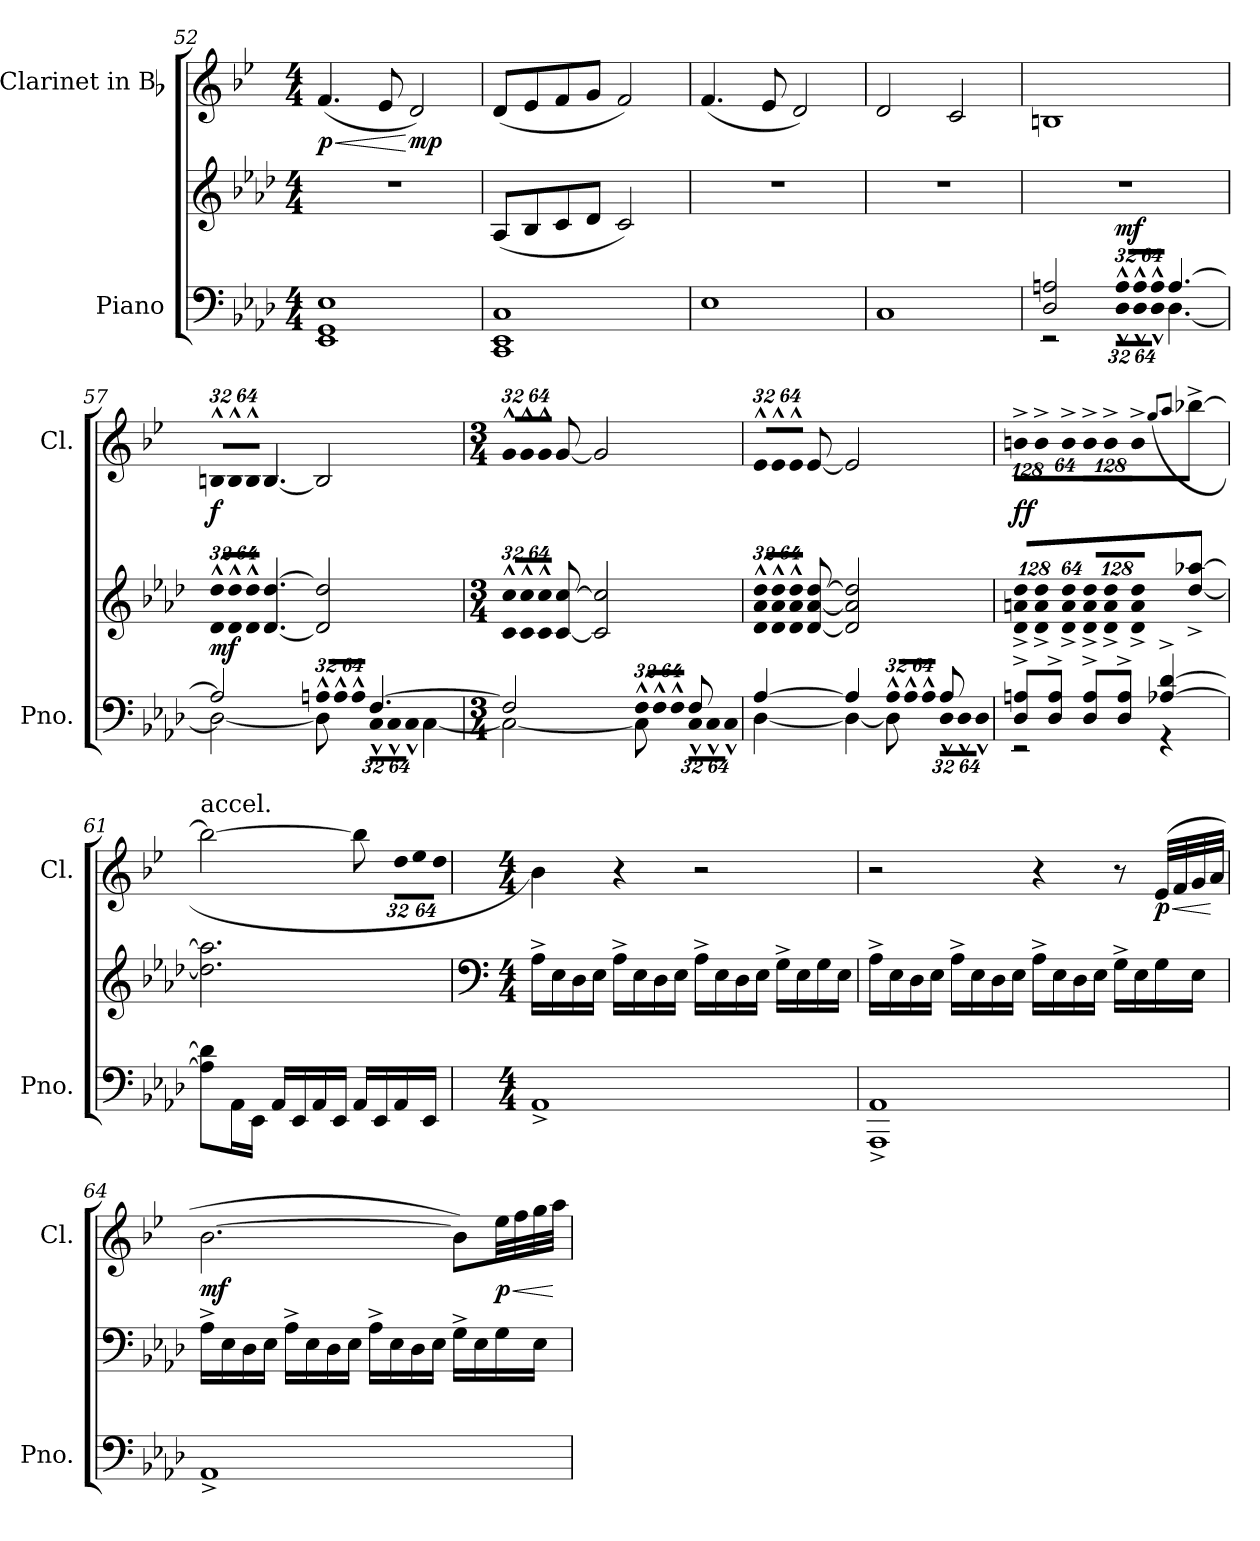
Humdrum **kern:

**kern	**kern	**dynam	**kern	**dynam
*part2	*part2	*part2	*part1	*part1
*staff3	*staff2	*staff2/3	*staff1	*staff1
*I"Piano	*	*	*I"Clarinet in Bb	*
*I'Pno.	*	*	*I'Cl.	*
*clefF4	*clefG2	*	*clefG2	*
*	*	*	*ITrd1c2	*
*k[b-e-a-d-]	*k[b-e-a-d-]	*	*k[b-e-a-d-]	*
*A-:	*A-:	*	*A-:	*
*M4/4	*M4/4	*	*M4/4	*
=52	=52	=52	=52	=52
!	!	!	!	!LO:HP:b
1EE-i 1GGi 1E-i	1r	.	(4.e-i/	< p
.	.	.	8d-i/	.
.	.	.	2ci/)	[ mp
=53	=53	=53	=53	=53
1CCi 1EE-i 1Ci	(8A-i/L	.	(8ci/L	.
.	8B-i/	.	8d-i/	.
.	8ci/	.	8e-i/	.
.	8d-i/J	.	8fi/J	.
.	2ci/)	.	2e-i/)	.
=54	=54	=54	=54	=54
1E-i	1r	.	(4.e-i/	.
.	.	.	8d-i/	.
.	.	.	2ci/)	.
!!LO:LB:g=z
=55	=55	=55	=55	=55
1Ci	1r	.	2ci/	.
.	.	.	2B-i/	.
=56	=56	=56	=56	=56
*^	*	*	*	*
2D-i/ 2Ani	2r	1r	.	1Ani	.
*Xbrackettup	*	*	*	*	*
!LO:N:vis=16	!LO:N:vis=16	!	!	!	!
512%21A^^i/LL	512%21D-^^i\LL	.	mf	.	.
!LO:N:vis=16	!LO:N:vis=16	!	!	!	!
1024%43A^^i/	1024%43D-^^i\	.	.	.	.
!LO:N:vis=16	!LO:N:vis=16	!	!	!	!
1024%43A^^i/JJ	1024%43D-^^i\JJ	.	.	.	.
[>4.Ai/	[<4.D-i\	.	.	.	.
=57	=57	=57	=57	=57	=57
*	*	*Xbrackettup	*	*	*
!	!	!LO:N:vis=16	!	!	!
*	*	*	*	*Xbrackettup	*
!	!	!	!	!LO:N:vis=16	!
2Ai/]	2D-i\_<	512%21d-i/^^ 512%21dd-i^^LL	mf	512%21An^^i/LL	f
!	!	!LO:N:vis=16	!	!LO:N:vis=16	!
.	.	1024%43d-i/^^ 1024%43dd-i^^	.	1024%43A^^i/	.
!	!	!LO:N:vis=16	!	!LO:N:vis=16	!
.	.	1024%43d-i/^^ 1024%43dd-i^^JJ	.	1024%43A^^i/JJ	.
.	.	[<4.d-i/ [>4.dd-i	.	[<4.Ai/	.
!LO:N:vis=16	!	!	!	!	!
512%21An^^i/LL	8D-i\]	2d-i/] 2dd-i]	.	2Ai/]	.
!LO:N:vis=16	!	!	!	!	!
1024%43A^^i/	.	.	.	.	.
!LO:N:vis=16	!	!	!	!	!
1024%43A^^i/JJ	.	.	.	.	.
!	!LO:N:vis=16	!	!	!	!
[>4.Fi/	512%21C^^i\LL	.	.	.	.
!	!LO:N:vis=16	!	!	!	!
.	1024%43C^^i\	.	.	.	.
!	!LO:N:vis=16	!	!	!	!
.	1024%43C^^i\JJ	.	.	.	.
.	[<4Ci\	.	.	.	.
=58	=58	=58	=58	=58	=58
*M3/4	*	*M3/4	*	*M3/4	*
!	!	!LO:N:vis=16	!	!LO:N:vis=16	!
2Fi/]	2Ci\_<	512%21ci/^^ 512%21cci^^LL	.	512%21f^^i/LL	.
!	!	!LO:N:vis=16	!	!LO:N:vis=16	!
.	.	1024%43ci/^^ 1024%43cci^^	.	1024%43f^^i/	.
!	!	!LO:N:vis=16	!	!LO:N:vis=16	!
.	.	1024%43ci/^^ 1024%43cci^^JJ	.	1024%43f^^i/JJ	.
.	.	[<8ci/ [>8cci	.	[<8fi/	.
.	.	2ci/] 2cci]	.	2fi/]	.
!LO:N:vis=16	!	!	!	!	!
512%21F^^i/LL	8Ci\]	.	.	.	.
!LO:N:vis=16	!	!	!	!	!
1024%43F^^i/	.	.	.	.	.
!LO:N:vis=16	!	!	!	!	!
1024%43F^^i/JJ	.	.	.	.	.
!	!LO:N:vis=16	!	!	!	!
8Fi/	512%21C^^i\LL	.	.	.	.
!	!LO:N:vis=16	!	!	!	!
.	1024%43C^^i\	.	.	.	.
!	!LO:N:vis=16	!	!	!	!
.	1024%43C^^i\JJ	.	.	.	.
!!LO:PB:g=z
=59	=59	=59	=59	=59	=59
!	!	!LO:N:vis=16	!	!LO:N:vis=16	!
[>4A-i/	[<4D-i\	512%21d-i/^^ 512%21a-i^^ 512%21dd-i^^LL	.	512%21d-^^i/LL	.
!	!	!LO:N:vis=16	!	!LO:N:vis=16	!
.	.	1024%43d-i/^^ 1024%43a-i^^ 1024%43dd-i^^	.	1024%43d-^^i/	.
!	!	!LO:N:vis=16	!	!LO:N:vis=16	!
.	.	1024%43d-i/^^ 1024%43a-i^^ 1024%43dd-i^^JJ	.	1024%43d-^^i/JJ	.
.	.	[<8d-i/ [<8a-i [>8dd-i	.	[<8d-i/	.
4A-i/]	4D-i\_<	2d-i/] 2a-i] 2dd-i]	.	2d-i/]	.
!LO:N:vis=16	!	!	!	!	!
512%21A-^^i/LL	8D-i\]	.	.	.	.
!LO:N:vis=16	!	!	!	!	!
1024%43A-^^i/	.	.	.	.	.
!LO:N:vis=16	!	!	!	!	!
1024%43A-^^i/JJ	.	.	.	.	.
!	!LO:N:vis=16	!	!	!	!
8A-i/	512%21D-^^i\LL	.	.	.	.
!	!LO:N:vis=16	!	!	!	!
.	1024%43D-^^i\	.	.	.	.
!	!LO:N:vis=16	!	!	!	!
.	1024%43D-^^i\JJ	.	.	.	.
=60	=60	=60	=60	=60	=60
!	!	!LO:N:vis=8	!	!LO:N:vis=8	!
8D-i/^ 8Ani^L	2r	1024%85d-i/^ 1024%85ani^ 1024%85dd-i^L	.	1024%85an^i\L	ff
!	!	!LO:N:vis=8	!	!LO:N:vis=8	!
.	.	1024%85d-i/^ 1024%85ai^ 1024%85dd-i^	.	1024%85a^i\	.
8D-i/^ 8Ai^J	.	.	.	.	.
!	!	!LO:N:vis=8	!	!LO:N:vis=8	!
.	.	512%43d-i/^ 512%43ai^ 512%43dd-i^J	.	512%43a^i\J	.
!	!	!LO:N:vis=8	!	!LO:N:vis=8	!
8D-i/^ 8Ai^L	.	1024%85d-i/^ 1024%85ai^ 1024%85dd-i^L	.	1024%85a^i\L	.
!	!	!LO:N:vis=8	!	!LO:N:vis=8	!
.	.	1024%85d-i/^ 1024%85ai^ 1024%85dd-i^	.	1024%85a^i\	.
8D-i/^ 8Ai^J	.	.	.	.	.
!	!	!LO:N:vis=8	!	!LO:N:vis=8	!
.	.	512%43d-i/^ 512%43ai^ 512%43dd-i^J	.	512%43a^i\J	.
.	.	.	.	(8qffi/L	.
.	.	.	.	8qggi/J	.
[>4A-Xi/^ [>4d-i^	4r	[<4dd-i\^ [>4aa-Xi^	.	[>4aa-X^i\	.
=61	=61	=61	=61	=61	=61
!	!	!	!	!LO:TX:t=accel.	!
*v	*v	*	*	*	*
8A-i\] 8d-i]L	2.dd-i\] 2.aa-i]	.	2aa-i\_>	.
16AA-i\L	.	.	.	.
16EE-i\JJ	.	.	.	.
16AA-i/LL	.	.	.	.
16EE-i/	.	.	.	.
16AA-i/	.	.	.	.
16EE-i/JJ	.	.	.	.
16AA-i/LL	.	.	8aa-i\]	.
16EE-i/	.	.	.	.
!	!	!	!LO:N:vis=16	!
16AA-i/	.	.	512%21cci\LL	.
!	!	!	!LO:N:vis=16	!
.	.	.	1024%43dd-i\	.
16EE-i/JJ	.	.	.	.
!	!	!	!LO:N:vis=16	!
.	.	.	1024%43cci\JJ	.
!!LO:LB:g=z
=62	=62	=62	=62	=62
*	*clefF4	*	*	*
*M4/4	*M4/4	*	*M4/4	*
*	*MM90	*	*MM90	*
1AA-^i	16A-^i\LL	f mp	4a-i\)	.
.	16E-i\	.	.	.
.	16D-i\	.	.	.
.	16E-i\JJ	.	.	.
.	16A-^i\LL	.	4r	.
.	16E-i\	.	.	.
.	16D-i\	.	.	.
.	16E-i\JJ	.	.	.
.	16A-^i\LL	.	2r	.
.	16E-i\	.	.	.
.	16D-i\	.	.	.
.	16E-i\JJ	.	.	.
.	16G^i\LL	.	.	.
.	16E-i\	.	.	.
.	16Gi\	.	.	.
.	16E-i\JJ	.	.	.
=63	=63	=63	=63	=63
1AAA-i^ 1AA-i^	16A-^i\LL	.	2r	.
.	16E-i\	.	.	.
.	16D-i\	.	.	.
.	16E-i\JJ	.	.	.
.	16A-^i\LL	.	.	.
.	16E-i\	.	.	.
.	16D-i\	.	.	.
.	16E-i\JJ	.	.	.
.	16A-^i\LL	.	4r	.
.	16E-i\	.	.	.
.	16D-i\	.	.	.
.	16E-i\JJ	.	.	.
.	16G^i\LL	.	8r	.
.	16E-i\	.	.	.
!	!	!	!	!LO:HP:b
.	16Gi\	.	(32d-i/LLL	< p
.	.	.	32e-i/	.
.	16E-i\JJ	.	32fi/	.
.	.	.	32gi/JJJ	[
!!LO:LB:g=z
=64	=64	=64	=64	=64
1AA-^i	16A-^i\LL	.	[>2.a-i\	mf
.	16E-i\	.	.	.
.	16D-i\	.	.	.
.	16E-i\JJ	.	.	.
.	16A-^i\LL	.	.	.
.	16E-i\	.	.	.
.	16D-i\	.	.	.
.	16E-i\JJ	.	.	.
.	16A-^i\LL	.	.	.
.	16E-i\	.	.	.
.	16D-i\	.	.	.
.	16E-i\JJ	.	.	.
.	16G^i\LL	.	8a-i\L])	.
.	16E-i\	.	.	.
!	!	!	!	!LO:HP:b
.	16Gi\	.	32dd-i\LL	< p
.	.	.	32ee-i\	.
.	16E-i\JJ	.	32ffi\	.
.	.	.	32ggi\JJJ	[
=	=	=	=	=
*-	*-	*-	*-	*-
